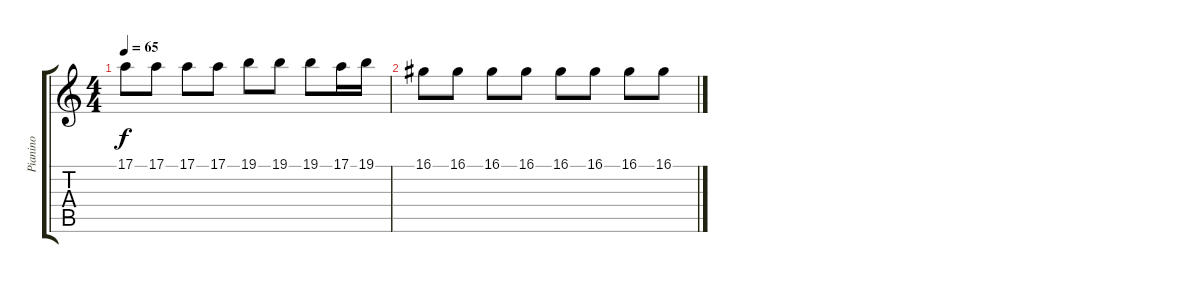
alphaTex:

\track ("Pianino" "Pianino") {instrument brightacousticpiano}
\staff {score tabs}
\tuning (E4 B3 G3 D3 A2 E2) {hide}
\ts (4 4)
\tempo 65
\clef g2
\ks c
17.1.8{dy f} 17.1.8 17.1.8 17.1.8 19.1.8 19.1.8 19.1.8 17.1.16 19.1.16 |
16.1.8 16.1.8 16.1.8 16.1.8 16.1.8 16.1.8 16.1.8 16.1.8
